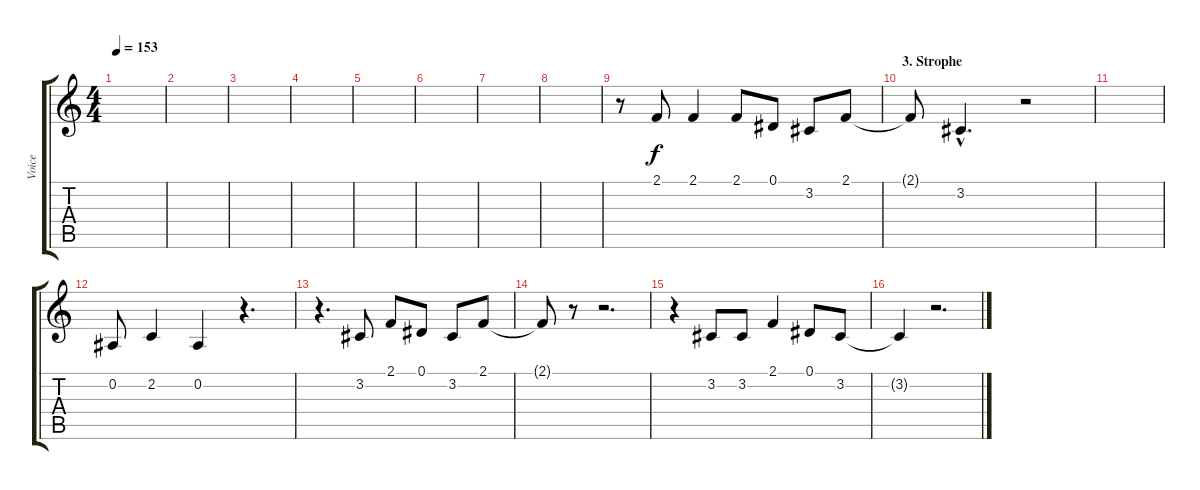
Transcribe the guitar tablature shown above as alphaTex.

\track ("Voice" "Voice") {instrument lead8bassandlead}
\staff {score tabs}
\tuning (Eb4 Bb3 Gb3 Db3 Ab2 Eb2) {hide}
\ts (4 4)
\tempo 153
\clef g2
\ks c
|
|
|
|
|
|
|
|
r.8 2.1.8 2.1.4 2.1.8 0.1.8 3.2.8 2.1.8 |
\section ("" "3. Strophe")
2.1{t}.8 3.2{hac}.4{d} r.2 |
|
0.2.8 2.2.4 0.2.4 r.4{d} |
r.4{d} 3.2.8 2.1.8 0.1.8 3.2.8 2.1.8 |
2.1{t}.8 r.8 r.2{d} |
r.4 3.2.8 3.2.8 2.1.4 0.1.8 3.2.8 |
3.2{t}.4 r.2{d}
